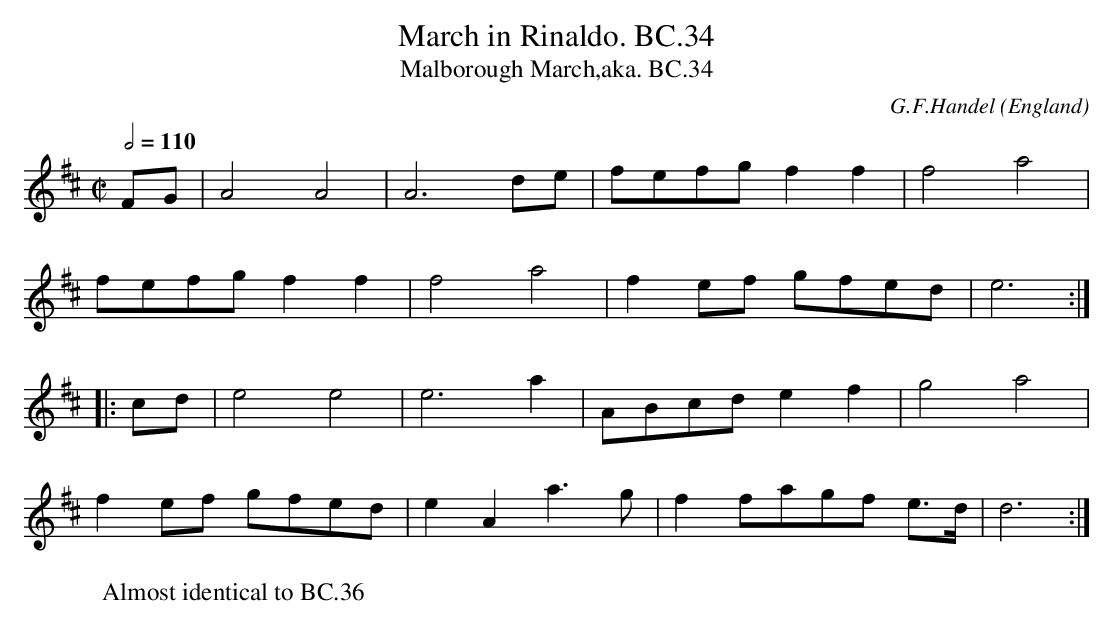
X:1
T:March in Rinaldo. BC.34
T:Malborough March,aka. BC.34
C:G.F.Handel
L:1/8
M:C|
O:England
Q:1/2=110
K:D
FG|A4 A4|A6 de|fefg f2 f2|f4 a4|!
fefg f2 f2|f4 a4|f2 ef gfed|e6:|!
|:cd|e4 e4|e6 a2|ABcd e2 f2|g4 a4|!
f2 ef gfed|e2 A2 a3 g|f2 fagf e>d|d6:|
W:Almost identical to BC.36
